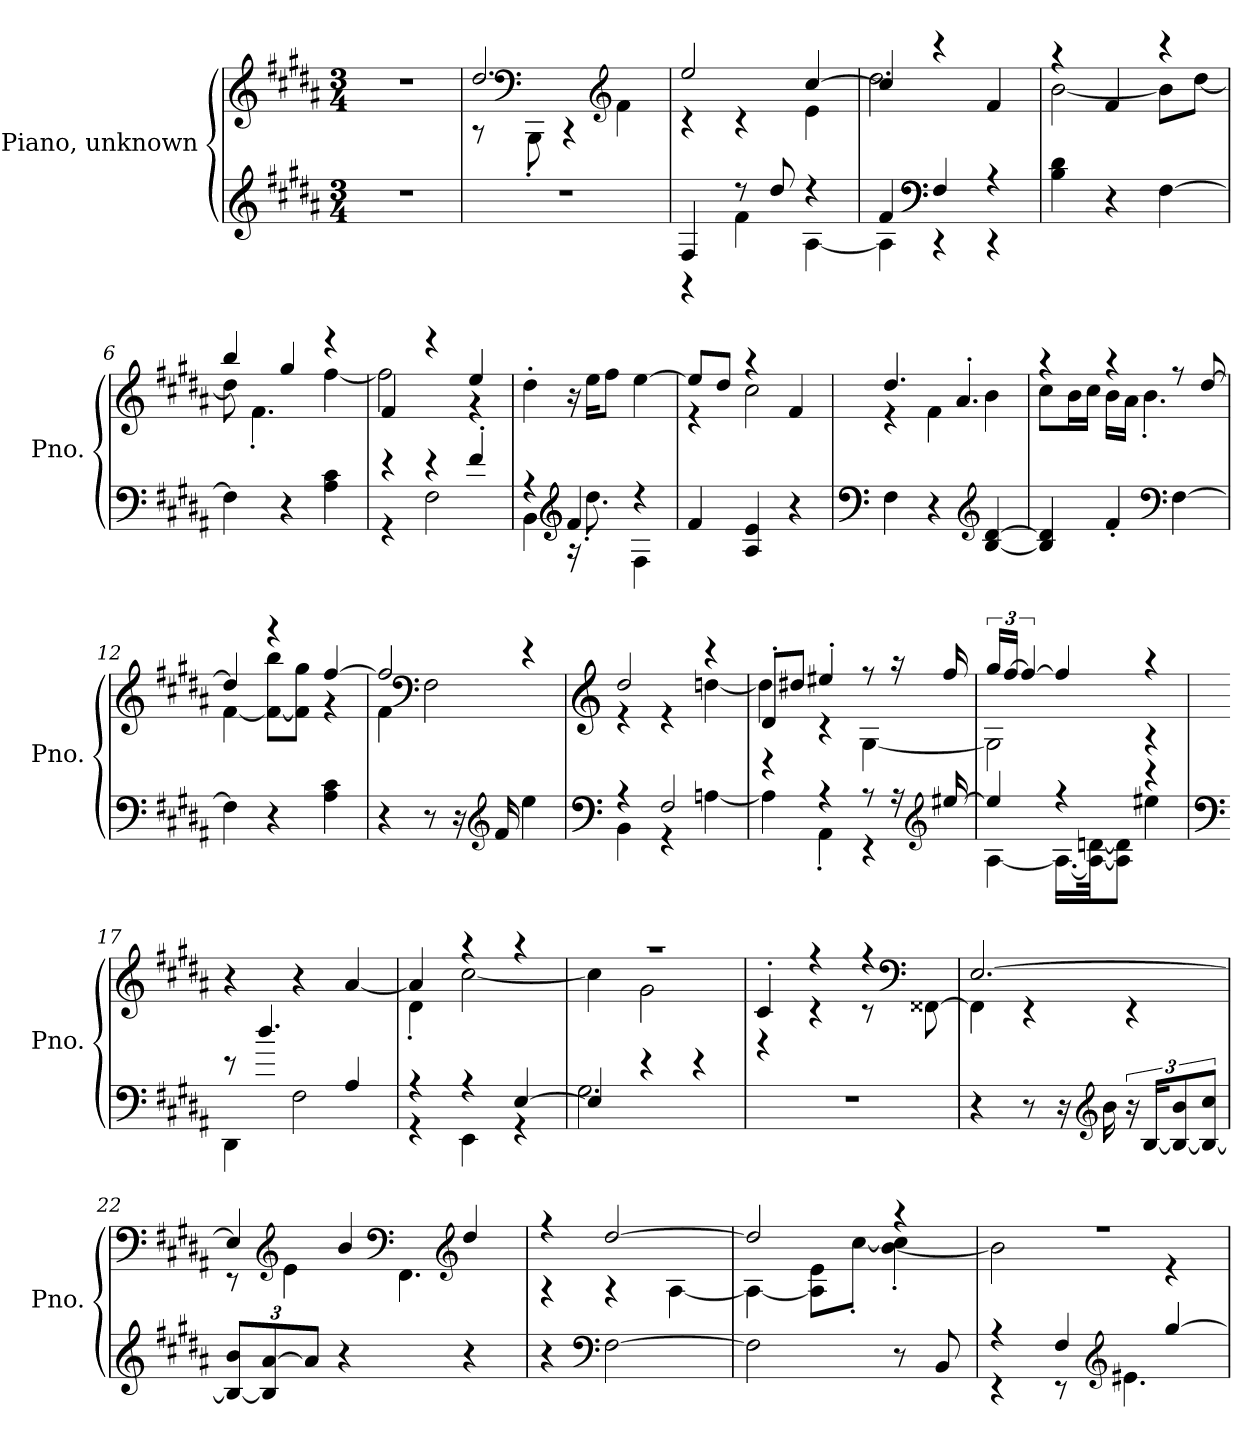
**kern	**kern
*part1	*part1
*staff2	*staff1
*I"Piano, unknown	*
*I'Pno.	*
*clefG2	*clefG2
*k[f#c#g#d#a#]	*k[f#c#g#d#a#]
*M3/4	*M3/4
*MM126	*MM126
=1	=1
2.r	2.r
=2	=2
*	*^
2.r	2.dd#/	8r
*	*clefF4	*
.	.	8BBB'\
.	.	4r
*	*clefG2	*
.	.	4f#\
=3	=3	=3
*^	*	*
4F#/	4r	2ee/	4r
8r	4f#\	.	4r
8dd#/	.	.	.
4r	[4A#\	[4cc#/	4e\
=4	=4	=4	=4
4f#/	4A#\]	4cc#/]	2.dd#\
*clefF4	*	*	*
4F#/	4r	4r	.
4r	4r	4f#/	.
*v	*v	*	*
=5	=5	=5
4B\ 4d#\	4r	[2b\
4r	4f#/	.
[4F#\	4r	8b\L]
.	.	[8dd#\J
=6	=6	=6
4F#\]	4bb/	8dd#\]
.	.	4.f#'\
4r	4gg#/	.
4A#\ 4c#\	4r	[4ff#\
=7	=7	=7
*^	*	*
4r	4r	4f#/	2ff#\]
4r	2F#\	4r	.
4f#'/	.	4ee/	4r
*	*	*v	*v
!!LO:LB:g=z
=8	=8	=8
4r	4BB\	4dd#'\
*clefG2	*	*
4f#/	16r	16r
.	8.dd#'\	16ee\KL
.	.	8ff#\J
4r	4F#\	[4ee\
*v	*v	*
=9	=9
*	*^
4f#/	8ee/L]	4r
.	8dd#/J	.
4A#/ 4e/	4r	2cc#\
4r	4f#/	.
=10	=10	=10
*clefF4	*	*
4F#\	4.dd#/	4r
4r	.	4f#\
.	4.a#'/	.
*clefG2	*	*
[4B/ [4d#/	.	4b\
=11	=11	=11
4B/] 4d#/]	4r	8cc#\L
.	.	16b\L
.	.	16cc#\JJ
4f#'/	4r	16b\LL
.	.	16a#\JJ
.	.	4.b'\
*clefF4	*	*
[4F#\	8r	.
.	[8dd#/	.
=12	=12	=12
4F#\]	4dd#/]	[4f#\
4r	4r	8f#\_ 8bb\L
.	.	8f#\] 8gg#\J
4A#\ 4c#\	[4ff#/	4r
!!LO:LB:g=z	!!
=13	=13	=13
4r	2ff#/]	4f#\
*	*clefF4	*
8r	.	2F#\
16r	.	.
*clefG2	*	*
16f#/	.	.
4ee\	4r	.
=14	=14	=14
*clefF4	*clefG2	*
*^	*	*
4r	4BB\	2dd#/	4r
2F#/	4r	.	4r
.	[4An\	4r	[4ddn\
=15	=15	=15	=15
4r	4A\]	8d#'/L	4dd\]
.	.	8dd#X/J	.
4r	4AA#'\	4ee#X'/	4r
8r	4r	8r	[4G#\
16r	.	16r	.
*clefG2	*	*	*
[16ee#X/	.	16ff#/	.
=16	=16	=16	=16
4ee#/]	[4A#\	24gg#/LL	2G#\]
.	.	[24ff#/JJ	.
.	.	6ff#/_	.
4r	16.A#\LL_	4ff#/]	.
.	32A#\_ [32dn\JK	.	.
.	8A#\] 8d\]J	.	.
4r	4ee#X\	4r	4r
*	*	*v	*v
!!LO:LB:g=z
=17	=17	=17
*clefF4	*	*
8r	4DD#\	4r
4.dd#/	.	.
.	2F#\	4r
4A#/	.	[4a#/
=18	=18	=18
*	*	*^
4r	4r	4a#/]	4d#'\
4r	4EE\	4r	[2cc#\
[4E/	4r	4r	.
=19	=19	=19	=19
4E/]	2.G#\	2.r	4cc#\]
4r	.	.	2g#\
4r	.	.	.
*v	*v	*	*
=20	=20	=20
2.r	4c#'/	4r
.	4r	4r
.	4r	8r
*	*clefF4	*
.	.	[8FF##X\
=21	=21	=21
4r	[2.E/	4FF##\]
8r	.	4r
16r	.	.
*clefG2	*	*
16b\	.	.
24r	.	4r
[24B/KL	.	.
12B/_ 12b/	.	.
12B/_ 12cc#/J	.	.
!!LO:LB:g=z	!!
=22	=22	=22
*Xbrackettup	*	*
12B/_ 12b/L	4E/]	8r
12B/] [12a#/	.	.
*	*clefG2	*
.	.	4e\
12a#/J]	.	.
4r	4b/	.
*	*clefF4	*
.	.	4.FF#\
*	*clefG2	*
4r	4dd#/	.
=23	=23	=23
4r	4r	4r
*clefF4	*	*
[2F#\	[2dd#/	4r
.	.	[4A#\
=24	=24	=24
2F#\]	2dd#/]	4A#\_
.	.	8A#\] 8e\L
.	.	[8cc#'\J
8r	4r	[4b\' 4cc#\]'
8BB/	.	.
=25	=25	=25
*^	*	*
4r	4r	2.r	2b\]
4F#/	8r	.	.
*clefG2	*	*	*
.	4.e#X\	.	.
[4gg#/	.	.	4r
*v	*v	*	*
*	*v	*v
=	=
*-	*-
